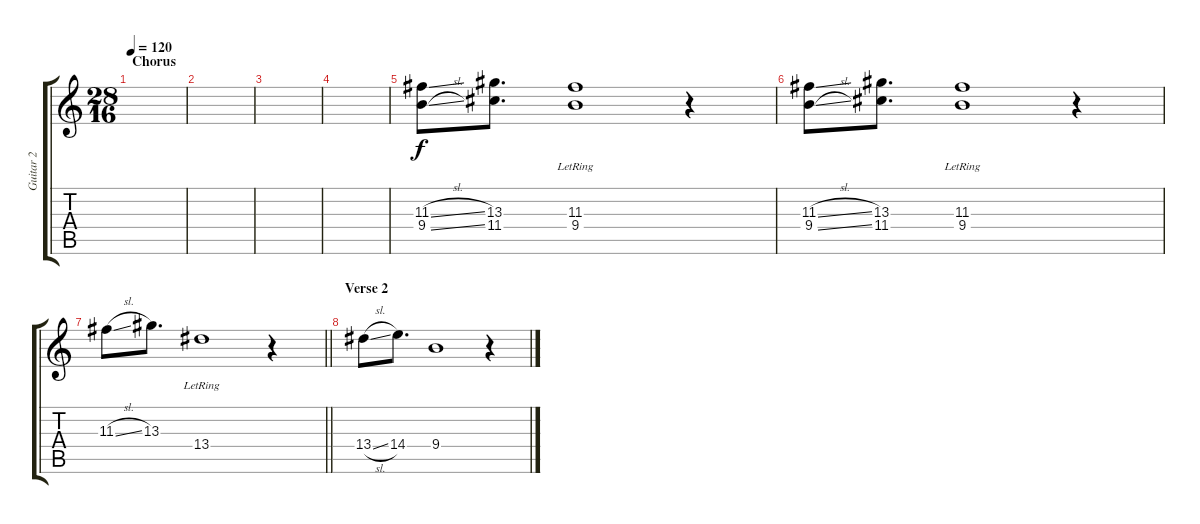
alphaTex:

\track ("Guitar 2" "Guitar 2") {instrument acousticguitarnylon}
\staff {score tabs}
\tuning (E4 B3 G3 D3 A2 E2) {hide}
\ts (28 16)
\section ("" "Chorus ")
\tempo 120
\clef g2
\ks c
|
|
|
|
(11.3{sl} 9.4{sl}).8 (13.3 11.4).8{d} (11.3{lr} 9.4).1 r.4 |
(11.3{sl} 9.4{sl}).8 (13.3 11.4).8{d} (11.3{lr} 9.4).1 r.4 |
\barLineRight lightlight
11.3{sl}.8 13.3.8{d} 13.4{lr}.1 r.4 |
\section ("" "Verse 2")
13.4{sl}.8 14.4.8{d} 9.4.1 r.4
